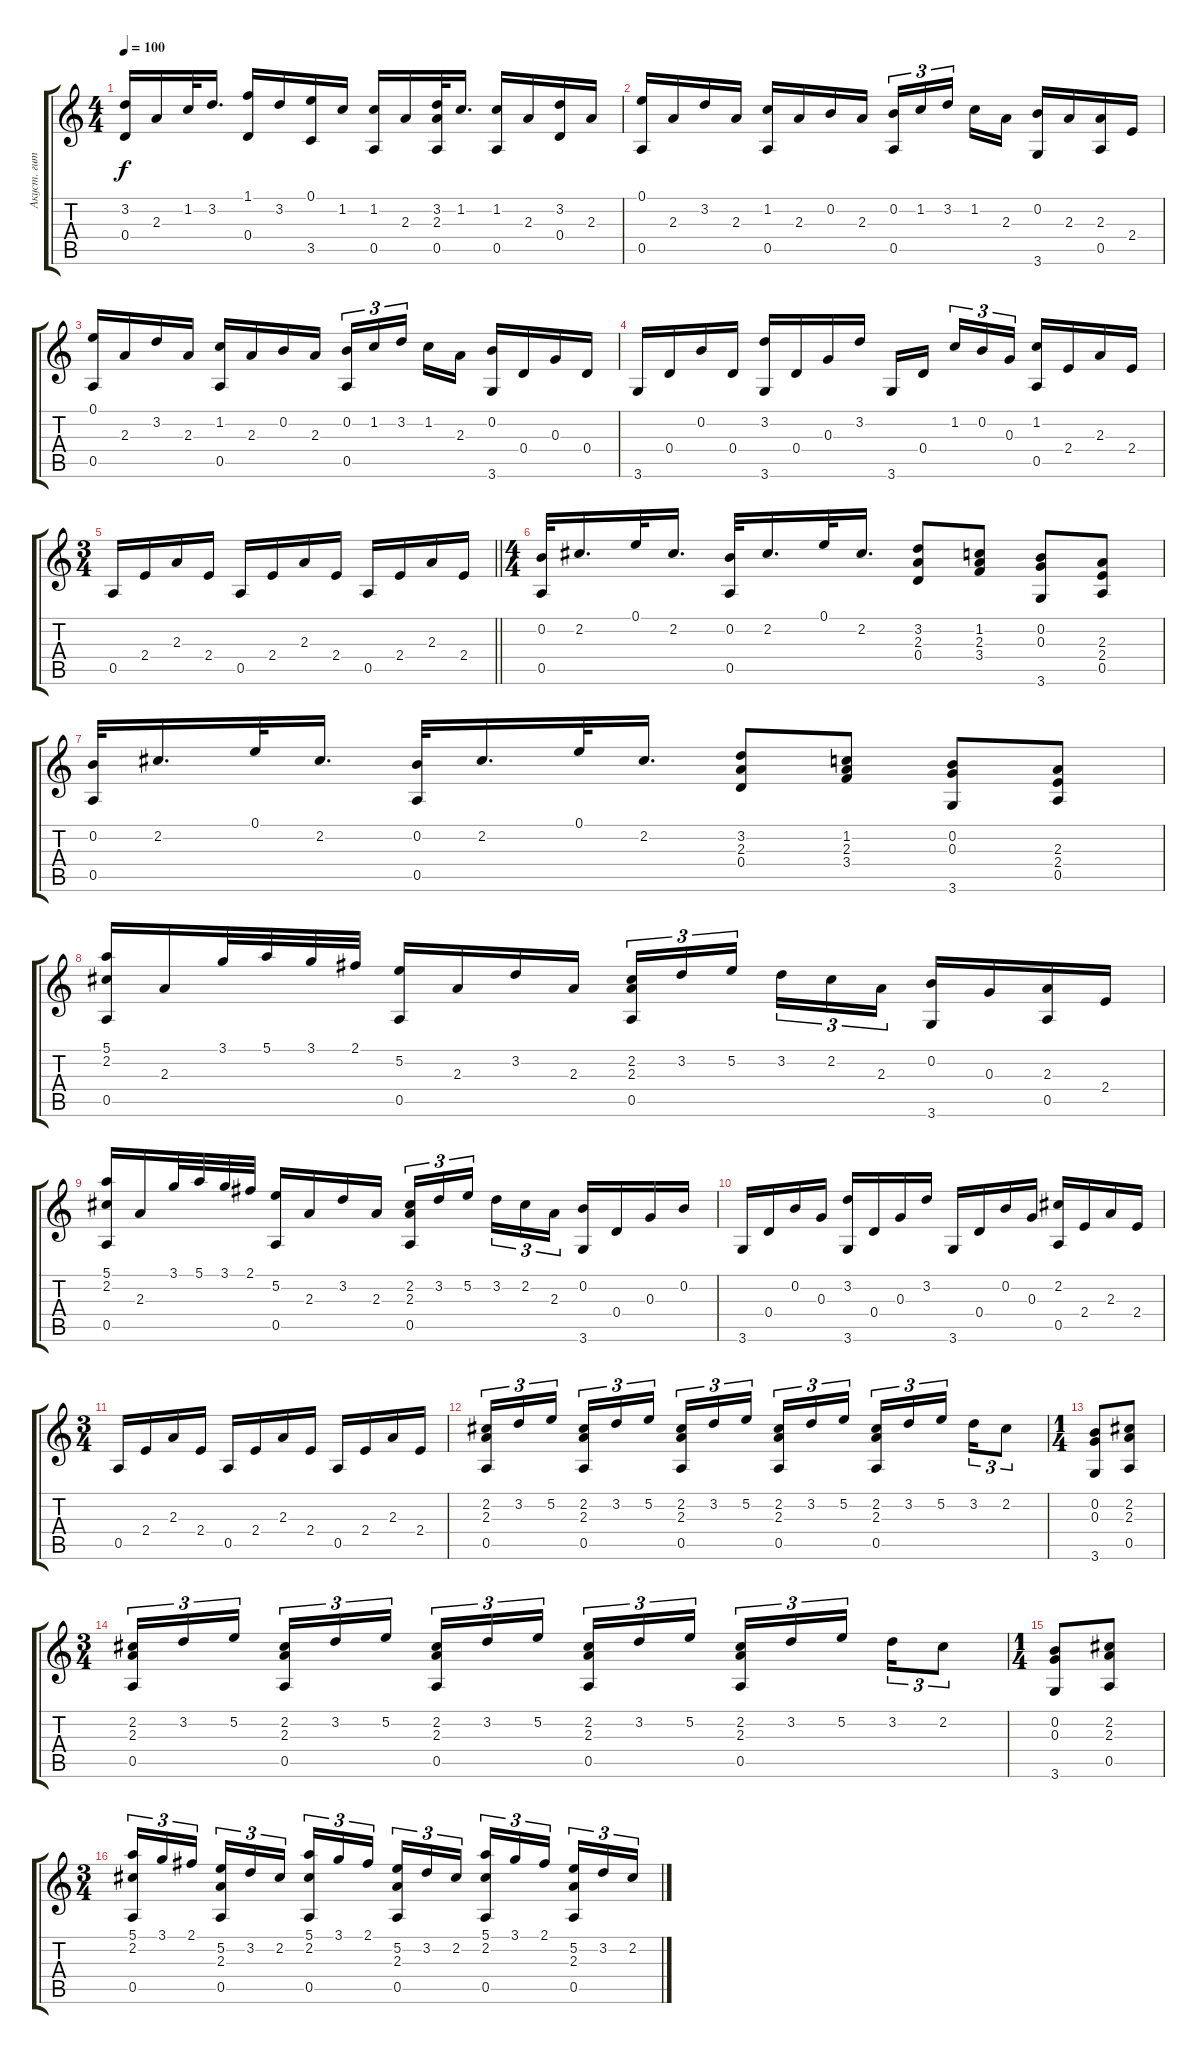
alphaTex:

\track ("Акуст. гит." "Акуст. гит") {instrument acousticguitarsteel}
\staff {score tabs}
\tuning (E4 B3 G3 D3 A2 E2) {hide}
\ts (4 4)
\tempo 100
\clef g2
\ks c
(3.2 0.4).16{dy f} 2.3.16 1.2.32 3.2.16{d} (1.1 0.4).16 3.2.16 (0.1 3.5).16 1.2.16 (1.2 0.5).16 2.3.16 (3.2 2.3 0.5).32 1.2.16{d} (1.2 0.5).16 2.3.16 (3.2 0.4).16 2.3.16 |
(0.1 0.5).16 2.3.16 3.2.16 2.3.16 (1.2 0.5).16 2.3.16 0.2.16 2.3.16 (0.2 0.5).16{tu (3 2)} 1.2.16{tu (3 2)} 3.2.16{tu (3 2) beam splitsecondary} 1.2.16 2.3.16 (0.2 3.6).16 2.3.16 (2.3 0.5).16 2.4.16 |
(0.1 0.5).16 2.3.16 3.2.16 2.3.16 (1.2 0.5).16 2.3.16 0.2.16 2.3.16 (0.2 0.5).16{tu (3 2)} 1.2.16{tu (3 2)} 3.2.16{tu (3 2) beam splitsecondary} 1.2.16 2.3.16 (0.2 3.6).16 0.4.16 0.3.16 0.4.16 |
3.6.16 0.4.16 0.2.16 0.4.16 (3.2 3.6).16 0.4.16 0.3.16 3.2.16 3.6.16 0.4.16{beam splitsecondary} 1.2.16{tu (3 2)} 0.2.16{tu (3 2)} 0.3.16{tu (3 2)} (1.2 0.5).16 2.4.16 2.3.16 2.4.16 |
\ts (3 4)
\barLineRight lightlight
0.5.16 2.4.16 2.3.16 2.4.16 0.5.16 2.4.16 2.3.16 2.4.16 0.5.16 2.4.16 2.3.16 2.4.16 |
\ts (4 4)
(0.2 0.5).32 2.2.16{d} 0.1.32 2.2.16{d} (0.2 0.5).32 2.2.16{d} 0.1.32 2.2.16{d} (3.2 2.3 0.4).8 (1.2 2.3 3.4).8 (0.2 0.3 3.6).8 (2.3 2.4 0.5).8 |
(0.2 0.5).32 2.2.16{d} 0.1.32 2.2.16{d} (0.2 0.5).32 2.2.16{d} 0.1.32 2.2.16{d} (3.2 2.3 0.4).8 (1.2 2.3 3.4).8 (0.2 0.3 3.6).8 (2.3 2.4 0.5).8 |
(5.1 2.2 0.5).16 2.3.16 3.1.32 5.1.32 3.1.32 2.1.32 (5.2 0.5).16 2.3.16 3.2.16 2.3.16 (2.2 2.3 0.5).16{tu (3 2)} 3.2.16{tu (3 2)} 5.2.16{tu (3 2) beam splitsecondary} 3.2.16{tu (3 2)} 2.2.16{tu (3 2)} 2.3.16{tu (3 2)} (0.2 3.6).16 0.3.16 (2.3 0.5).16 2.4.16 |
(5.1 2.2 0.5).16 2.3.16 3.1.32 5.1.32 3.1.32 2.1.32 (5.2 0.5).16 2.3.16 3.2.16 2.3.16 (2.2 2.3 0.5).16{tu (3 2)} 3.2.16{tu (3 2)} 5.2.16{tu (3 2) beam splitsecondary} 3.2.16{tu (3 2)} 2.2.16{tu (3 2)} 2.3.16{tu (3 2)} (0.2 3.6).16 0.4.16 0.3.16 0.2.16 |
3.6.16 0.4.16 0.2.16 0.3.16 (3.2 3.6).16 0.4.16 0.3.16 3.2.16 3.6.16 0.4.16 0.2.16 0.3.16 (2.2 0.5).16 2.4.16 2.3.16 2.4.16 |
\ts (3 4)
0.5.16 2.4.16 2.3.16 2.4.16 0.5.16 2.4.16 2.3.16 2.4.16 0.5.16 2.4.16 2.3.16 2.4.16 |
(2.2 2.3 0.5).16{tu (3 2)} 3.2.16{tu (3 2)} 5.2.16{tu (3 2) beam splitsecondary} (2.2 2.3 0.5).16{tu (3 2)} 3.2.16{tu (3 2)} 5.2.16{tu (3 2)} (2.2 2.3 0.5).16{tu (3 2)} 3.2.16{tu (3 2)} 5.2.16{tu (3 2) beam splitsecondary} (2.2 2.3 0.5).16{tu (3 2)} 3.2.16{tu (3 2)} 5.2.16{tu (3 2)} (2.2 2.3 0.5).16{tu (3 2)} 3.2.16{tu (3 2)} 5.2.16{tu (3 2) beam splitsecondary} 3.2.16{tu (3 2)} 2.2.8{tu (3 2)} |
\ts (1 4)
(0.2 0.3 3.6).8 (2.2 2.3 0.5).8 |
\ts (3 4)
(2.2 2.3 0.5).16{tu (3 2)} 3.2.16{tu (3 2)} 5.2.16{tu (3 2) beam splitsecondary} (2.2 2.3 0.5).16{tu (3 2)} 3.2.16{tu (3 2)} 5.2.16{tu (3 2)} (2.2 2.3 0.5).16{tu (3 2)} 3.2.16{tu (3 2)} 5.2.16{tu (3 2) beam splitsecondary} (2.2 2.3 0.5).16{tu (3 2)} 3.2.16{tu (3 2)} 5.2.16{tu (3 2)} (2.2 2.3 0.5).16{tu (3 2)} 3.2.16{tu (3 2)} 5.2.16{tu (3 2) beam splitsecondary} 3.2.16{tu (3 2)} 2.2.8{tu (3 2)} |
\ts (1 4)
(0.2 0.3 3.6).8 (2.2 2.3 0.5).8 |
\ts (3 4)
(5.1 2.2 0.5).16{tu (3 2)} 3.1.16{tu (3 2)} 2.1.16{tu (3 2) beam splitsecondary} (5.2 2.3 0.5).16{tu (3 2)} 3.2.16{tu (3 2)} 2.2.16{tu (3 2)} (5.1 2.2 0.5).16{tu (3 2)} 3.1.16{tu (3 2)} 2.1.16{tu (3 2) beam splitsecondary} (5.2 2.3 0.5).16{tu (3 2)} 3.2.16{tu (3 2)} 2.2.16{tu (3 2)} (5.1 2.2 0.5).16{tu (3 2)} 3.1.16{tu (3 2)} 2.1.16{tu (3 2) beam splitsecondary} (5.2 2.3 0.5).16{tu (3 2)} 3.2.16{tu (3 2)} 2.2.16{tu (3 2)}
